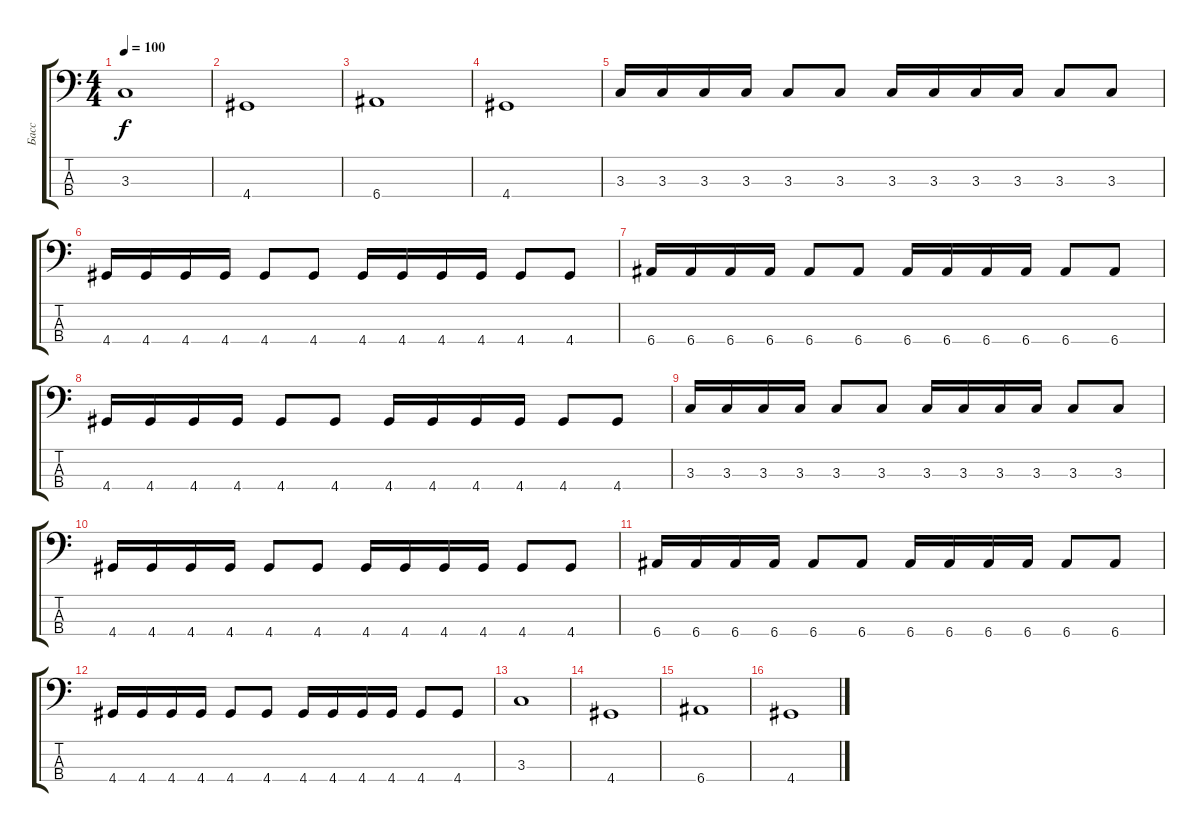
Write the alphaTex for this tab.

\track ("Басс" "Басс") {instrument fretlessbass}
\staff {score tabs}
\tuning (G2 D2 A1 E1) {hide}
\ts (4 4)
\tempo 100
\clef f4
\ks c
3.3.1{dy f} |
4.4.1 |
6.4.1 |
4.4.1 |
3.3.16 3.3.16 3.3.16 3.3.16 3.3.8 3.3.8 3.3.16 3.3.16 3.3.16 3.3.16 3.3.8 3.3.8 |
4.4.16 4.4.16 4.4.16 4.4.16 4.4.8 4.4.8 4.4.16 4.4.16 4.4.16 4.4.16 4.4.8 4.4.8 |
6.4.16 6.4.16 6.4.16 6.4.16 6.4.8 6.4.8 6.4.16 6.4.16 6.4.16 6.4.16 6.4.8 6.4.8 |
4.4.16 4.4.16 4.4.16 4.4.16 4.4.8 4.4.8 4.4.16 4.4.16 4.4.16 4.4.16 4.4.8 4.4.8 |
3.3.16 3.3.16 3.3.16 3.3.16 3.3.8 3.3.8 3.3.16 3.3.16 3.3.16 3.3.16 3.3.8 3.3.8 |
4.4.16 4.4.16 4.4.16 4.4.16 4.4.8 4.4.8 4.4.16 4.4.16 4.4.16 4.4.16 4.4.8 4.4.8 |
6.4.16 6.4.16 6.4.16 6.4.16 6.4.8 6.4.8 6.4.16 6.4.16 6.4.16 6.4.16 6.4.8 6.4.8 |
4.4.16 4.4.16 4.4.16 4.4.16 4.4.8 4.4.8 4.4.16 4.4.16 4.4.16 4.4.16 4.4.8 4.4.8 |
3.3.1 |
4.4.1 |
6.4.1 |
4.4.1
